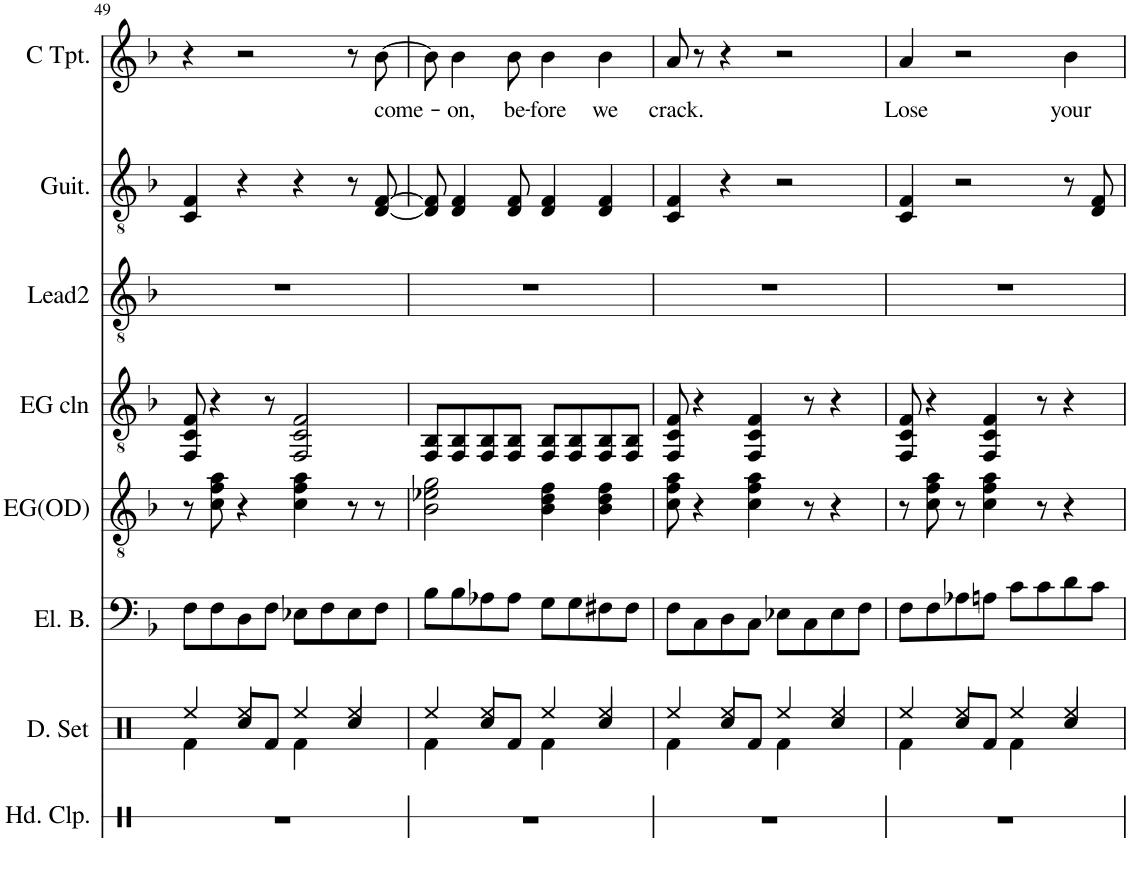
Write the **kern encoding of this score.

**kern	**kern	**kern	**kern	**kern	**kern	**kern	**kern	**text
*part8	*part7	*part6	*part5	*part4	*part3	*part2	*part1	*part1
*staff8	*staff7	*staff6	*staff5	*staff4	*staff3	*staff2	*staff1	*staff1
*I"Hand Clap	*I"Drumset	*I"Electric Bass	*I"Electric Guitar	*I"Electric Guitar	*I"Electric Guitar	*I"Acoustic Guitar	*I"C Trumpet	*
*I'Hd. Clp.	*I'D. Set	*I'El. B.	*	*	*	*I'Guit.	*I'C Tpt.	*
!!LO:PB:g=z
*clefX	*clefX	*clefF4	*clefGv2	*clefGv2	*clefGv2	*clefGv2	*clefG2	*
*	*	*Trd7c12	*	*	*	*	*	*
*k[]	*k[]	*k[b-]	*k[b-]	*k[b-]	*k[b-]	*k[b-]	*k[b-]	*
*M4/4	*M4/4	*M4/4	*M4/4	*M4/4	*M4/4	*M4/4	*M4/4	*
=49	=49	=49	=49	=49	=49	=49	=49	=49
*	*^	*	*	*	*	*	*	*
1r	4Ree/	4Rf\	8F\L	8r	8FF/ 8C/ 8F/	1r	4C/ 4F/	4r	.
.	.	.	8F\	8c\ 8f\ 8a\	4r	.	.	.	.
.	4Ree/	8Rcc/L	8D\	4r	.	.	4r	2r	.
.	.	8Rf/J	8F\J	.	8r	.	.	.	.
.	4Ree/	4Rf\	8E-X\L	4c\ 4f\ 4a\	2FF/ 2C/ 2F/	.	4r	.	.
.	.	.	8F\	.	.	.	.	.	.
.	4Ree/	4Rcc/	8E-\	8r	.	.	8r	8r	.
!	!	!	!	!	!	!	!	!	!LO:LY:b
.	.	.	8F\J	8r	.	.	[8D/ [8F/	[8b-\	come-
=50	=50	=50	=50	=50	=50	=50	=50	=50	=50
1r	4Ree/	4Rf\	8B-\L	2B-\ 2e-X\ 2g\	8FF/ 8BB-/L	1r	8D/] 8F/]	8b-\]	.
!	!	!	!	!	!	!	!	!	!LO:LY:b
.	.	.	8B-\	.	8FF/ 8BB-/	.	4D/ 4F/	4b-\	-on,
.	4Ree/	8Rcc/L	8A-X\	.	8FF/ 8BB-/	.	.	.	.
!	!	!	!	!	!	!	!	!	!LO:LY:b
.	.	8Rf/J	8A-\J	.	8FF/ 8BB-/J	.	8D/ 8F/	8b-\	be-
!	!	!	!	!	!	!	!	!	!LO:LY:b
.	4Ree/	4Rf\	8G\L	4B-\ 4d\ 4f\	8FF/ 8BB-/L	.	4D/ 4F/	4b-\	-fore
.	.	.	8G\	.	8FF/ 8BB-/	.	.	.	.
!	!	!	!	!	!	!	!	!	!LO:LY:b
.	4Ree/	4Rcc/	8F#X\	4B-\ 4d\ 4f\	8FF/ 8BB-/	.	4D/ 4F/	4b-\	we
.	.	.	8F#\J	.	8FF/ 8BB-/J	.	.	.	.
=51	=51	=51	=51	=51	=51	=51	=51	=51	=51
!	!	!	!	!	!	!	!	!	!LO:LY:b
1r	4Ree/	4Rf\	8F\L	8c\ 8f\ 8a\	8FF/ 8C/ 8F/	1r	4C/ 4F/	8a/	crack.
.	.	.	8C\	4r	4r	.	.	8r	.
.	4Ree/	8Rcc/L	8D\	.	.	.	4r	4r	.
.	.	8Rf/J	8C\J	4c\ 4f\ 4a\	4FF/ 4C/ 4F/	.	.	.	.
.	4Ree/	4Rf\	8E-X\L	.	.	.	2r	2r	.
.	.	.	8C\	8r	8r	.	.	.	.
.	4Ree/	4Rcc/	8E-\	4r	4r	.	.	.	.
.	.	.	8F\J	.	.	.	.	.	.
=52	=52	=52	=52	=52	=52	=52	=52	=52	=52
!	!	!	!	!	!	!	!	!	!LO:LY:b
1r	4Ree/	4Rf\	8F\L	8r	8FF/ 8C/ 8F/	1r	4C/ 4F/	4a/	Lose
.	.	.	8F\	8c\ 8f\ 8a\	4r	.	.	.	.
.	4Ree/	8Rcc/L	8A-X\	8r	.	.	2r	2r	.
.	.	8Rf/J	8An\J	4c\ 4f\ 4a\	4FF/ 4C/ 4F/	.	.	.	.
.	4Ree/	4Rf\	8c\L	.	.	.	.	.	.
.	.	.	8c\	8r	8r	.	.	.	.
!	!	!	!	!	!	!	!	!	!LO:LY:b
.	4Ree/	4Rcc/	8d\	4r	4r	.	8r	4b-\	your
.	.	.	8c\J	.	.	.	8D/ 8F/	.	.
*	*v	*v	*	*	*	*	*	*	*
=	=	=	=	=	=	=	=	=
*-	*-	*-	*-	*-	*-	*-	*-	*-
